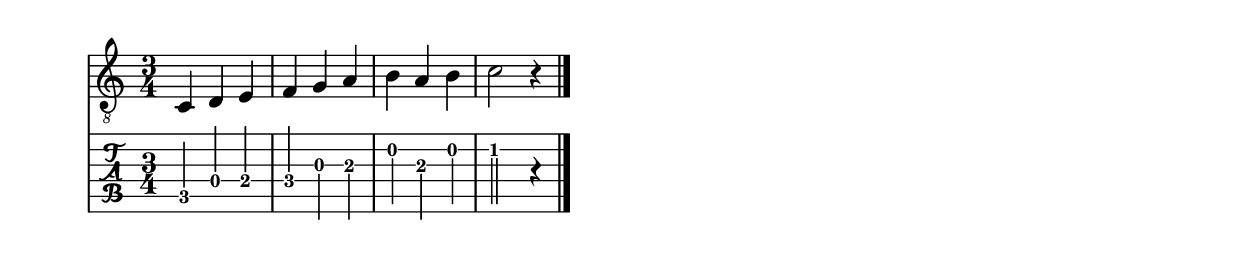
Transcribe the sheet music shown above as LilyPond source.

\version "2.18.2"
\header { tagline = "" } % no footer
\paper { left-margin = 0\cm }

music = {
  \time 3/4
  c4 d e f g a b a b c'2 r4 \bar "|."
}

\score {
  <<
    \new Staff { \clef "G_8" \music } % sheet music
    \new TabStaff { \tabFullNotation \music } % tablature
  >>
}
